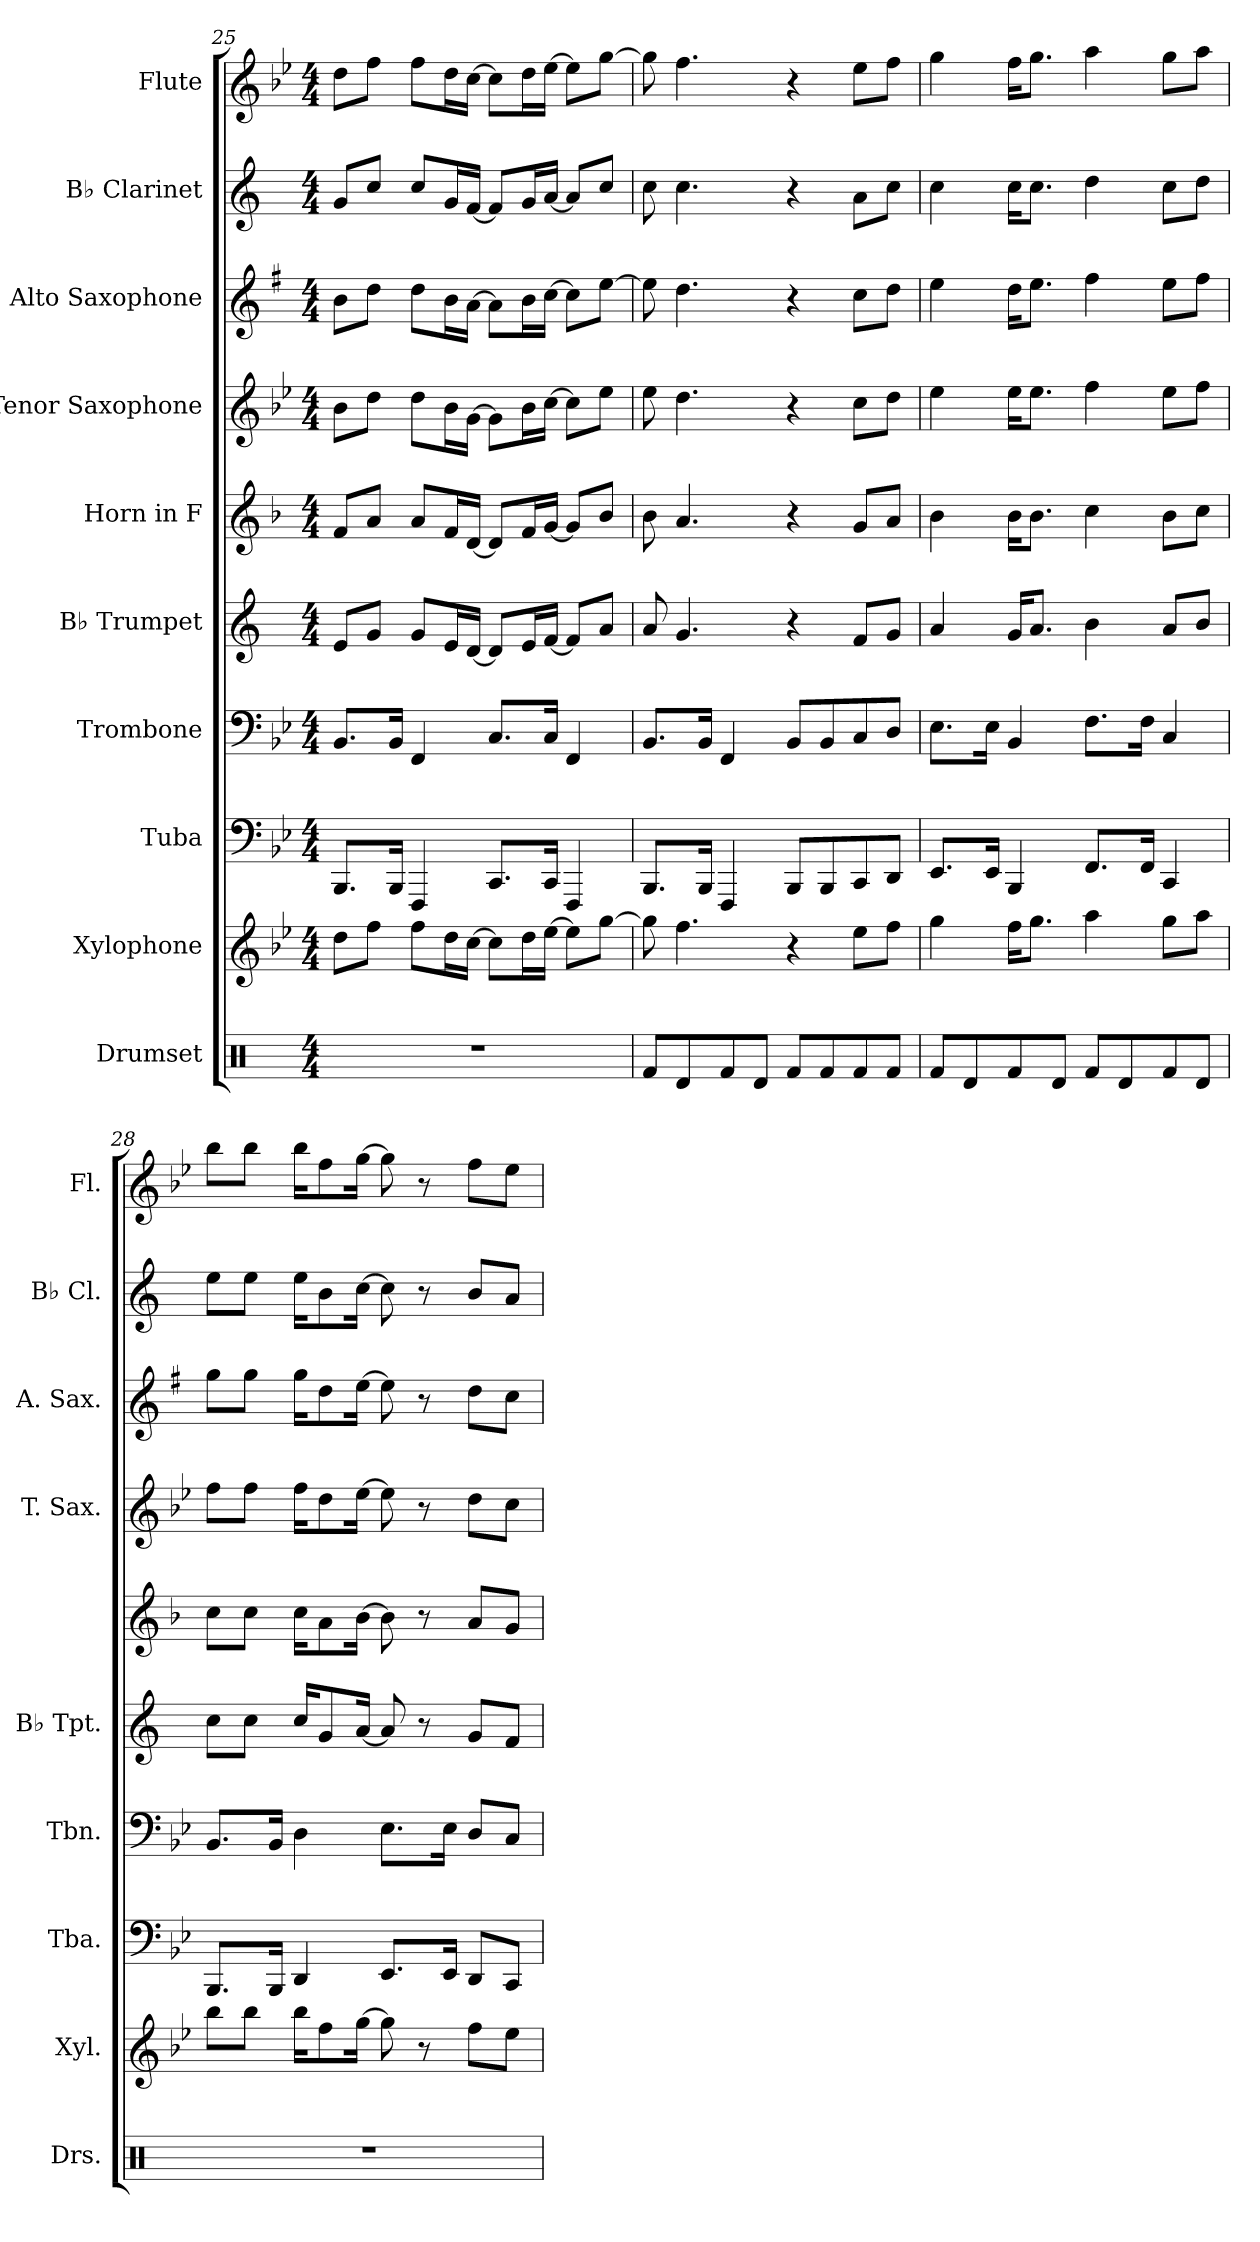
**kern	**kern	**kern	**kern	**kern	**kern	**kern	**kern	**kern	**kern
*part10	*part9	*part8	*part7	*part6	*part5	*part4	*part3	*part2	*part1
*staff10	*staff9	*staff8	*staff7	*staff6	*staff5	*staff4	*staff3	*staff2	*staff1
*I"Drumset	*I"Xylophone	*I"Tuba	*I"Trombone	*I"B♭ Trumpet	*I"Horn in F	*I"Tenor Saxophone	*I"Alto Saxophone	*I"B♭ Clarinet	*I"Flute
*I'Drs.	*I'Xyl.	*I'Tba.	*I'Tbn.	*I'B♭ Tpt.	*	*I'T. Sax.	*I'A. Sax.	*I'B♭ Cl.	*I'Fl.
!!LO:PB:g=z
*clefX	*clefG2	*clefF4	*clefF4	*clefG2	*clefG2	*clefG2	*clefG2	*clefG2	*clefG2
*	*ITrd-7c-12	*	*	*ITrd1c2	*ITrd4c7	*ITrd8c14	*ITrd5c9	*ITrd1c2	*
*k[]	*k[b-e-]	*k[b-e-]	*k[b-e-]	*k[b-e-]	*k[b-e-]	*k[b-e-]	*k[b-e-]	*k[b-e-]	*k[b-e-]
*M4/4	*M4/4	*M4/4	*M4/4	*M4/4	*M4/4	*M4/4	*M4/4	*M4/4	*M4/4
=25	=25	=25	=25	=25	=25	=25	=25	=25	=25
1r	8ddd\L	8.BBB-/L	8.BB-/L	8d/L	8B-/L	8B-\L	8d\L	8f/L	8dd\L
.	8fff\J	.	.	8f/J	8d/J	8d\J	8f\J	8b-/J	8ff\J
.	.	16BBB-/Jk	16BB-/Jk	.	.	.	.	.	.
.	8fff\L	4FFF/	4FF/	8f/L	8d/L	8d\L	8f\L	8b-/L	8ff\L
.	16ddd\L	.	.	16d/L	16B-/L	16B-\L	16d\L	16f/L	16dd\L
.	[16ccc\JJ	.	.	[16c/JJ	[16G/JJ	[16G\JJ	[16c\JJ	[16e-/JJ	[16cc\JJ
.	8ccc\L]	8.CC/L	8.C/L	8c/L]	8G/L]	8G\L]	8c\L]	8e-/L]	8cc\L]
.	16ddd\L	.	.	16d/L	16B-/L	16B-\L	16d\L	16f/L	16dd\L
.	[16eee-\JJ	16CC/Jk	16C/Jk	[16e-/JJ	[16c/JJ	[16c\JJ	[16e-\JJ	[16g/JJ	[16ee-\JJ
.	8eee-\L]	4FFF/	4FF/	8e-/L]	8c/L]	8c\L]	8e-\L]	8g/L]	8ee-\L]
.	[8ggg\J	.	.	8g/J	8e-/J	8e-\J	[8g\J	8b-/J	[8gg\J
=26	=26	=26	=26	=26	=26	=26	=26	=26	=26
8Rf/L	8ggg\]	8.BBB-/L	8.BB-/L	8g/	8e-\	8e-\	8g\]	8b-\	8gg\]
8Rd/	4.fff\	.	.	4.f/	4.d/	4.d\	4.f\	4.b-\	4.ff\
.	.	16BBB-/Jk	16BB-/Jk	.	.	.	.	.	.
8Rf/	.	4FFF/	4FF/	.	.	.	.	.	.
8Rd/J	.	.	.	.	.	.	.	.	.
8Rf/L	4r	8BBB-/L	8BB-/L	4r	4r	4r	4r	4r	4r
8Rf/	.	8BBB-/	8BB-/	.	.	.	.	.	.
8Rf/	8eee-\L	8CC/	8C/	8e-/L	8c/L	8c\L	8e-\L	8g\L	8ee-\L
8Rf/J	8fff\J	8DD/J	8D/J	8f/J	8d/J	8d\J	8f\J	8b-\J	8ff\J
=27	=27	=27	=27	=27	=27	=27	=27	=27	=27
8Rf/L	4ggg\	8.EE-/L	8.E-\L	4g/	4e-\	4e-\	4g\	4b-\	4gg\
8Rd/	.	.	.	.	.	.	.	.	.
.	.	16EE-/Jk	16E-\Jk	.	.	.	.	.	.
8Rf/	16fff\KL	4BBB-/	4BB-/	16f/KL	16e-\KL	16e-\KL	16f\KL	16b-\KL	16ff\KL
.	8.ggg\J	.	.	8.g/J	8.e-\J	8.e-\J	8.g\J	8.b-\J	8.gg\J
8Rd/J	.	.	.	.	.	.	.	.	.
8Rf/L	4aaa\	8.FF/L	8.F\L	4a\	4f\	4f\	4a\	4cc\	4aa\
8Rd/	.	.	.	.	.	.	.	.	.
.	.	16FF/Jk	16F\Jk	.	.	.	.	.	.
8Rf/	8ggg\L	4CC/	4C/	8g/L	8e-\L	8e-\L	8g\L	8b-\L	8gg\L
8Rd/J	8aaa\J	.	.	8a/J	8f\J	8f\J	8a\J	8cc\J	8aa\J
=28	=28	=28	=28	=28	=28	=28	=28	=28	=28
1r	8bbb-\L	8.BBB-/L	8.BB-/L	8b-\L	8f\L	8f\L	8b-\L	8dd\L	8bb-\L
.	8bbb-\J	.	.	8b-\J	8f\J	8f\J	8b-\J	8dd\J	8bb-\J
.	.	16BBB-/Jk	16BB-/Jk	.	.	.	.	.	.
.	16bbb-\KL	4DD/	4D\	16b-/KL	16f\KL	16f\KL	16b-\KL	16dd\KL	16bb-\KL
.	8fff\	.	.	8f/	8d\	8d\	8f\	8a\	8ff\
.	[16ggg\Jk	.	.	[16g/Jk	[16e-\Jk	[16e-\Jk	[16g\Jk	[16b-\Jk	[16gg\Jk
.	8ggg\]	8.EE-/L	8.E-\L	8g/]	8e-\]	8e-\]	8g\]	8b-\]	8gg\]
.	8r	.	.	8r	8r	8r	8r	8r	8r
.	.	16EE-/Jk	16E-\Jk	.	.	.	.	.	.
.	8fff\L	8DD/L	8D/L	8f/L	8d/L	8d\L	8f\L	8a/L	8ff\L
.	8eee-\J	8CC/J	8C/J	8e-/J	8c/J	8c\J	8e-\J	8g/J	8ee-\J
=	=	=	=	=	=	=	=	=	=
*-	*-	*-	*-	*-	*-	*-	*-	*-	*-
